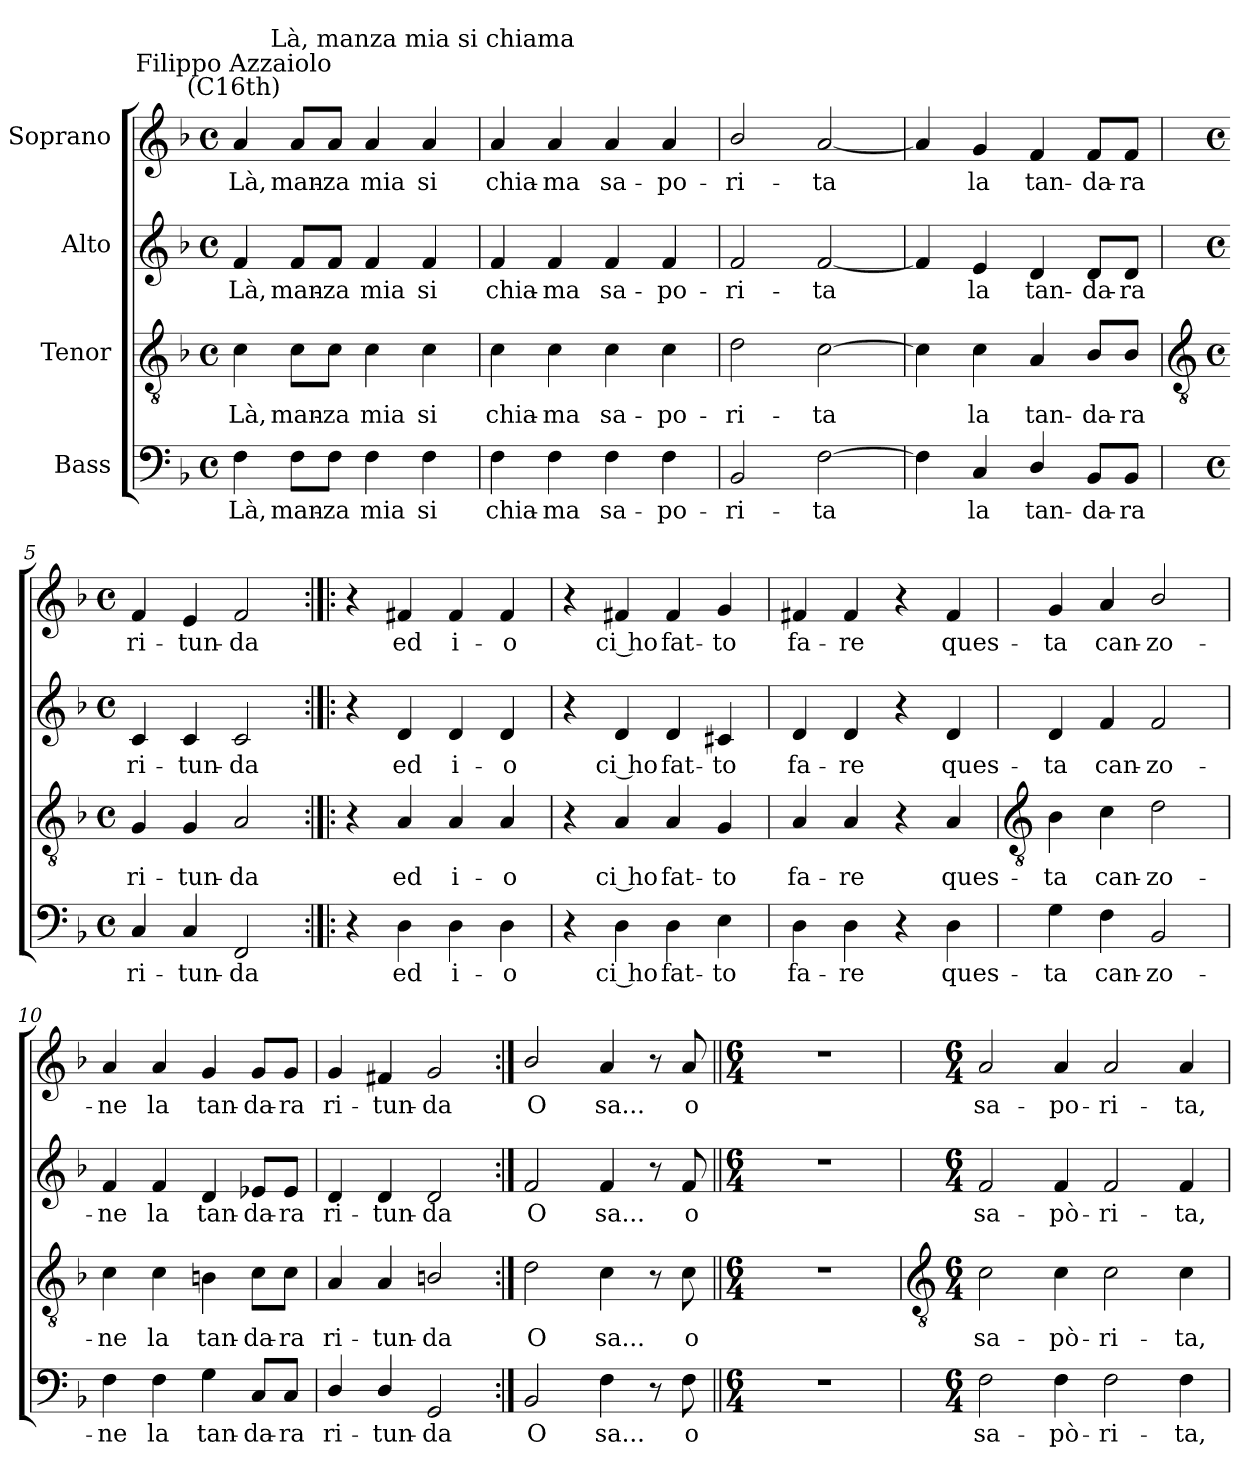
**kern	**text	**kern	**text	**kern	**text	**kern	**text
*part4	*part4	*part3	*part3	*part2	*part2	*part1	*part1
*staff4	*staff4	*staff3	*staff3	*staff2	*staff2	*staff1	*staff1
*I"Bass	*	*I"Tenor	*	*I"Alto	*	*I"Soprano	*
*clefF4	*	*clefGv2	*	*clefG2	*	*clefG2	*
*k[b-]	*	*k[b-]	*	*k[b-]	*	*k[b-]	*
*F:	*	*F:	*	*F:	*	*F:	*
*M4/4	*	*M4/4	*	*M4/4	*	*M4/4	*
*met(c)	*	*met(c)	*	*met(c)	*	*met(c)	*
=1	=1	=1	=1	=1	=1	=1	=1
!	!	!	!	!	!	!LO:TX:a:cj:t=Filippo Azzaiolo\n(C16th)	!
!	!LO:LY:b	!	!LO:LY:b	!	!LO:LY:b	!	!LO:LY:b
4F	Là,	4c	Là,	4f	Là,	4a	Là,
!	!LO:LY:b	!	!LO:LY:b	!	!LO:LY:b	!	!LO:LY:b
8F\L	man-	8c\L	man-	8f/L	man-	8a/L	man-
!	!LO:LY:b	!	!LO:LY:b	!	!LO:LY:b	!	!LO:LY:b
8F\J	-za	8c\J	-za	8f/J	-za	8a/J	-za
!	!LO:LY:b	!	!LO:LY:b	!	!LO:LY:b	!	!LO:LY:b
4F	mia	4c	mia	4f	mia	4a	mia
!	!	!	!	!	!	!LO:TX:a:cj:t=Là, manza mia si chiama	!
!	!LO:LY:b	!	!LO:LY:b	!	!LO:LY:b	!	!LO:LY:b
4F	si	4c	si	4f	si	4a	si
=2	=2	=2	=2	=2	=2	=2	=2
!	!LO:LY:b	!	!LO:LY:b	!	!LO:LY:b	!	!LO:LY:b
4F	chia-	4c	chia-	4f	chia-	4a	chia-
!	!LO:LY:b	!	!LO:LY:b	!	!LO:LY:b	!	!LO:LY:b
4F	-ma	4c	-ma	4f	-ma	4a	-ma
!	!LO:LY:b	!	!LO:LY:b	!	!LO:LY:b	!	!LO:LY:b
4F	sa-	4c	sa-	4f	sa-	4a	sa-
!	!LO:LY:b	!	!LO:LY:b	!	!LO:LY:b	!	!LO:LY:b
4F	-po-	4c	-po-	4f	-po-	4a	-po-
=3	=3	=3	=3	=3	=3	=3	=3
!	!LO:LY:b	!	!LO:LY:b	!	!LO:LY:b	!	!LO:LY:b
2BB-	-ri-	2d	-ri-	2f	-ri-	2b-/	-ri-
!	!LO:LY:b	!	!LO:LY:b	!	!LO:LY:b	!	!LO:LY:b
[2F	-ta	[2c	-ta	[2f	-ta	[2a	-ta
=4	=4	=4	=4	=4	=4	=4	=4
4F]	.	4c]	.	4f]	.	4a]	.
!	!LO:LY:b	!	!LO:LY:b	!	!LO:LY:b	!	!LO:LY:b
4C	la	4c	la	4e	la	4g	la
!	!LO:LY:b	!	!LO:LY:b	!	!LO:LY:b	!	!LO:LY:b
4D/	tan-	4A	tan-	4d	tan-	4f	tan-
!	!LO:LY:b	!	!LO:LY:b	!	!LO:LY:b	!	!LO:LY:b
8BB-/L	-da-	8B-/L	-da-	8d/L	-da-	8f/L	-da-
!	!LO:LY:b	!	!LO:LY:b	!	!LO:LY:b	!	!LO:LY:b
8BB-/J	-ra	8B-/J	-ra	8d/J	-ra	8f/J	-ra
!!LO:LB:g=z
=5	=5	=5	=5	=5	=5	=5	=5
*	*	*clefGv2	*	*	*	*	*
*M4/4	*	*M4/4	*	*M4/4	*	*M4/4	*
*met(c)	*	*met(c)	*	*met(c)	*	*met(c)	*
!	!LO:LY:b	!	!LO:LY:b	!	!LO:LY:b	!	!LO:LY:b
4C	ri-	4G	ri-	4c	ri-	4f	ri-
!	!LO:LY:b	!	!LO:LY:b	!	!LO:LY:b	!	!LO:LY:b
4C	-tun-	4G	-tun-	4c	-tun-	4e	-tun-
!	!LO:LY:b	!	!LO:LY:b	!	!LO:LY:b	!	!LO:LY:b
2FF	-da	2A	-da	2c	-da	2f	-da
=6:|!|:	=6:|!|:	=6:|!|:	=6:|!|:	=6:|!|:	=6:|!|:	=6:|!|:	=6:|!|:
4r	.	4r	.	4r	.	4r	.
!	!LO:LY:b	!	!LO:LY:b	!	!LO:LY:b	!	!LO:LY:b
4D	ed	4A	ed	4d	ed	4f#X	ed
!	!LO:LY:b	!	!LO:LY:b	!	!LO:LY:b	!	!LO:LY:b
4D	i-	4A	i-	4d	i-	4f#	i-
!	!LO:LY:b	!	!LO:LY:b	!	!LO:LY:b	!	!LO:LY:b
4D	-o	4A	-o	4d	-o	4f#	-o
=7	=7	=7	=7	=7	=7	=7	=7
4r	.	4r	.	4r	.	4r	.
!	!LO:LY:b	!	!LO:LY:b	!	!LO:LY:b	!	!LO:LY:b
4D	ci ho	4A	ci ho	4d	ci ho	4f#X	ci ho
!	!LO:LY:b	!	!LO:LY:b	!	!LO:LY:b	!	!LO:LY:b
4D	fat-	4A	fat-	4d	fat-	4f#	fat-
!	!LO:LY:b	!	!LO:LY:b	!	!LO:LY:b	!	!LO:LY:b
4E	-to	4G	-to	4c#X	-to	4g	-to
=8	=8	=8	=8	=8	=8	=8	=8
!	!LO:LY:b	!	!LO:LY:b	!	!LO:LY:b	!	!LO:LY:b
4D	fa-	4A	fa-	4d	fa-	4f#X	fa-
!	!LO:LY:b	!	!LO:LY:b	!	!LO:LY:b	!	!LO:LY:b
4D	-re	4A	-re	4d	-re	4f#	-re
4r	.	4r	.	4r	.	4r	.
!	!LO:LY:b	!	!LO:LY:b	!	!LO:LY:b	!	!LO:LY:b
4D	ques-	4A	ques-	4d	ques-	4f#	ques-
!!LO:LB:g=z
=9	=9	=9	=9	=9	=9	=9	=9
*	*	*clefGv2	*	*	*	*	*
!	!LO:LY:b	!	!LO:LY:b	!	!LO:LY:b	!	!LO:LY:b
4G	-ta	4B-	-ta	4d	-ta	4g	-ta
!	!LO:LY:b	!	!LO:LY:b	!	!LO:LY:b	!	!LO:LY:b
4F	can-	4c	can-	4f	can-	4a	can-
!	!LO:LY:b	!	!LO:LY:b	!	!LO:LY:b	!	!LO:LY:b
2BB-	-zo-	2d	-zo-	2f	-zo-	2b-/	-zo-
=10	=10	=10	=10	=10	=10	=10	=10
!	!LO:LY:b	!	!LO:LY:b	!	!LO:LY:b	!	!LO:LY:b
4F	-ne	4c	-ne	4f	-ne	4a	-ne
!	!LO:LY:b	!	!LO:LY:b	!	!LO:LY:b	!	!LO:LY:b
4F	la	4c	la	4f	la	4a	la
!	!LO:LY:b	!	!LO:LY:b	!	!LO:LY:b	!	!LO:LY:b
4G	tan-	4Bn	tan-	4d	tan-	4g	tan-
!	!LO:LY:b	!	!LO:LY:b	!	!LO:LY:b	!	!LO:LY:b
8C/L	-da-	8c\L	-da-	8e-X/L	-da-	8g/L	-da-
!	!LO:LY:b	!	!LO:LY:b	!	!LO:LY:b	!	!LO:LY:b
8C/J	-ra	8c\J	-ra	8e-/J	-ra	8g/J	-ra
=11	=11	=11	=11	=11	=11	=11	=11
!	!LO:LY:b	!	!LO:LY:b	!	!LO:LY:b	!	!LO:LY:b
4D/	ri-	4A	ri-	4d	ri-	4g	ri-
!	!LO:LY:b	!	!LO:LY:b	!	!LO:LY:b	!	!LO:LY:b
4D/	-tun-	4A	-tun-	4d	-tun-	4f#X	-tun-
!	!LO:LY:b	!	!LO:LY:b	!	!LO:LY:b	!	!LO:LY:b
2GG	-da	2Bn/	-da	2d	-da	2g	-da
=12:|!	=12:|!	=12:|!	=12:|!	=12:|!	=12:|!	=12:|!	=12:|!
!	!LO:LY:b	!	!LO:LY:b	!	!LO:LY:b	!	!LO:LY:b
2BB-	O	2d	O	2f	O	2b-/	O
!	!LO:LY:b	!	!LO:LY:b	!	!LO:LY:b	!	!LO:LY:b
4F	sa...	4c	sa...	4f	sa...	4a	sa...
8r	.	8r	.	8r	.	8r	.
!	!LO:LY:b	!	!LO:LY:b	!	!LO:LY:b	!	!LO:LY:b
8F	o	8c	o	8f	o	8a	o
=13||	=13||	=13||	=13||	=13||	=13||	=13||	=13||
*M6/4	*	*M6/4	*	*M6/4	*	*M6/4	*
1.r	.	1.r	.	1.r	.	1.r	.
!!LO:LB:g=z
=14	=14	=14	=14	=14	=14	=14	=14
*	*	*clefGv2	*	*	*	*	*
*M6/4	*	*M6/4	*	*M6/4	*	*M6/4	*
!	!LO:LY:b	!	!LO:LY:b	!	!LO:LY:b	!	!LO:LY:b
2F	sa-	2c	sa-	2f	sa-	2a	sa-
!	!LO:LY:b	!	!LO:LY:b	!	!LO:LY:b	!	!LO:LY:b
4F	-pò-	4c	-pò-	4f	-pò-	4a	-po-
!	!LO:LY:b	!	!LO:LY:b	!	!LO:LY:b	!	!LO:LY:b
2F	-ri-	2c	-ri-	2f	-ri-	2a	-ri-
!	!LO:LY:b	!	!LO:LY:b	!	!LO:LY:b	!	!LO:LY:b
4F	-ta,	4c	-ta,	4f	-ta,	4a	-ta,
=	=	=	=	=	=	=	=
*-	*-	*-	*-	*-	*-	*-	*-
